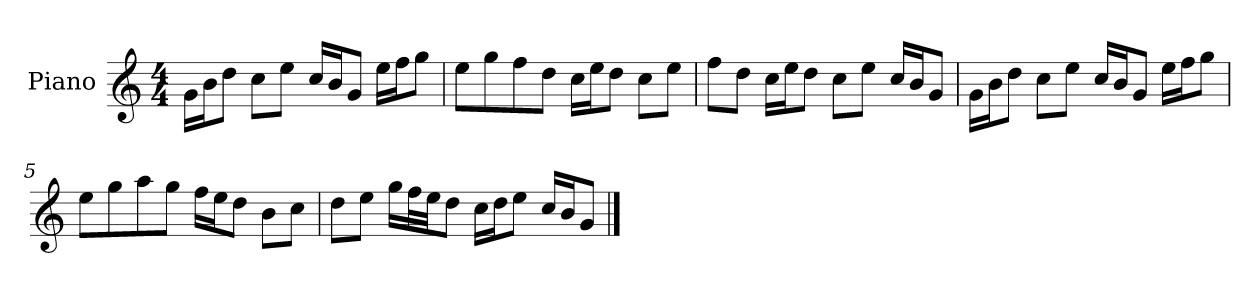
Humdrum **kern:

**kern
*part1
*staff1
*I"Piano
*I'P-no
*clefG2
*k[]
*M4/4
*MM90
=1
16g\LL
16b\J
8dd\J
8cc\L
8ee\J
16cc/LL
16b/J
8g/J
16ee\LL
16ff\J
8gg\J
=2
8ee\L
8gg\
8ff\
8dd\J
16cc\LL
16ee\J
8dd\J
8cc\L
8ee\J
=3
8ff\L
8dd\J
16cc\LL
16ee\J
8dd\J
8cc\L
8ee\J
16cc/LL
16b/J
8g/J
=4
16g\LL
16b\J
8dd\J
8cc\L
8ee\J
16cc/LL
16b/J
8g/J
16ee\LL
16ff\J
8gg\J
!!LO:LB:g=z
=5
8ee\L
8gg\
8aa\
8gg\J
16ff\LL
16ee\J
8dd\J
8b\L
8cc\J
=6
8dd\L
8ee\J
16gg\LL
32ff\L
32ee\JJ
8dd\J
16cc\LL
16dd\J
8ee\J
16cc/LL
16b/J
8g/J
==
*-
